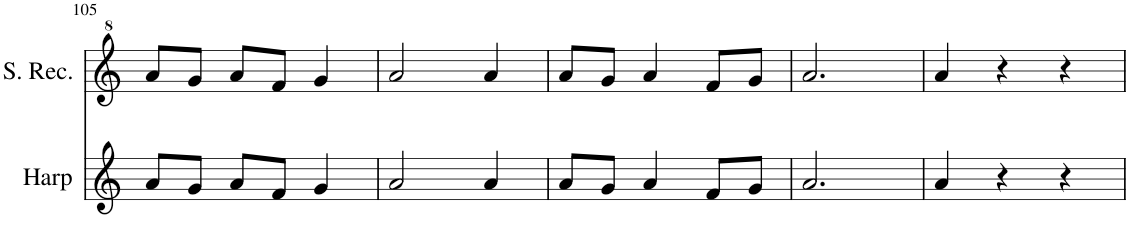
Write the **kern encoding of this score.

**kern	**kern
*part2	*part1
*staff2	*staff1
*I"Harp	*I"Sop
*I'Harp	*
!!LO:PB:g=z
*clefG2	*clefG^2
*k[]	*k[]
*M3/4	*M3/4
=105	=105
8a/L	8aa/L
8g/J	8gg/J
8a/L	8aa/L
8f/J	8ff/J
4g/	4gg/
=106	=106
2a/	2aa/
4a/	4aa/
=107	=107
8a/L	8aa/L
8g/J	8gg/J
4a/	4aa/
8f/L	8ff/L
8g/J	8gg/J
=108	=108
2.a/	2.aa/
=109	=109
4a/	4aa/
4r	4r
4r	4r
=	=
*-	*-
